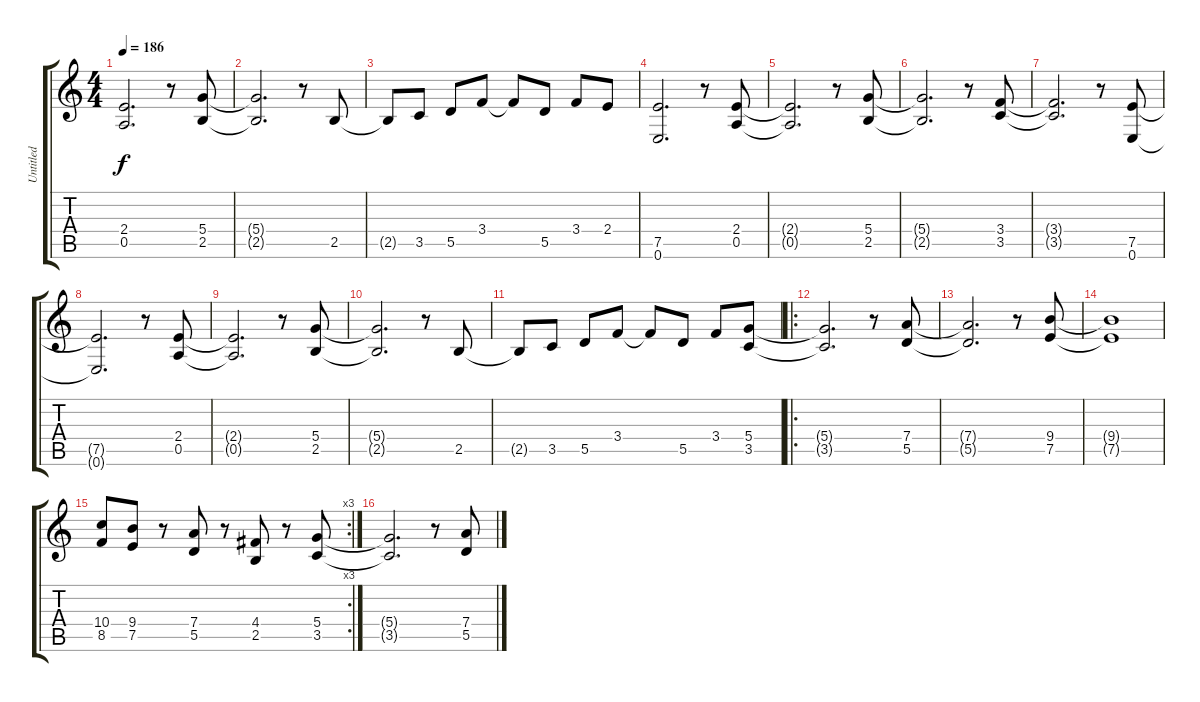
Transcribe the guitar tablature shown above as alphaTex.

\track ("Untitled" "Untitled") {instrument distortionguitar}
\staff {score tabs}
\tuning (E4 B3 G3 D3 A2 E2) {hide}
\ts (4 4)
\tempo 186
\clef g2
\ks c
(2.4{t} 0.5{t}).2{d dy f} r.8 (5.4 2.5).8 |
(5.4{t} 2.5{t}).2{d} r.8 2.5.8 |
2.5{t}.8 3.5.8 5.5.8 3.4.8 3.4{t}.8 5.5.8 3.4.8 2.4.8 |
(7.5 0.6).2{d} r.8 (2.4 0.5).8 |
(2.4{t} 0.5{t}).2{d} r.8 (5.4 2.5).8 |
(5.4{t} 2.5{t}).2{d} r.8 (3.4 3.5).8 |
(3.4{t} 3.5{t}).2{d} r.8 (7.5 0.6).8 |
(7.5{t} 0.6{t}).2{d} r.8 (2.4 0.5).8 |
(2.4{t} 0.5{t}).2{d} r.8 (5.4 2.5).8 |
(5.4{t} 2.5{t}).2{d} r.8 2.5.8 |
2.5{t}.8 3.5.8 5.5.8 3.4.8 3.4{t}.8 5.5.8 3.4.8 (5.4 3.5).8 |
\ro
(5.4{t} 3.5{t}).2{d} r.8 (7.4 5.5).8 |
(7.4{t} 5.5{t}).2{d} r.8 (9.4 7.5).8 |
(9.4{t} 7.5{t}).1 |
\rc 3
(10.4 8.5).8 (9.4 7.5).8 r.8 (7.4 5.5).8 r.8 (4.4 2.5).8 r.8 (5.4 3.5).8 |
(5.4{t} 3.5{t}).2{d} r.8 (7.4 5.5).8
